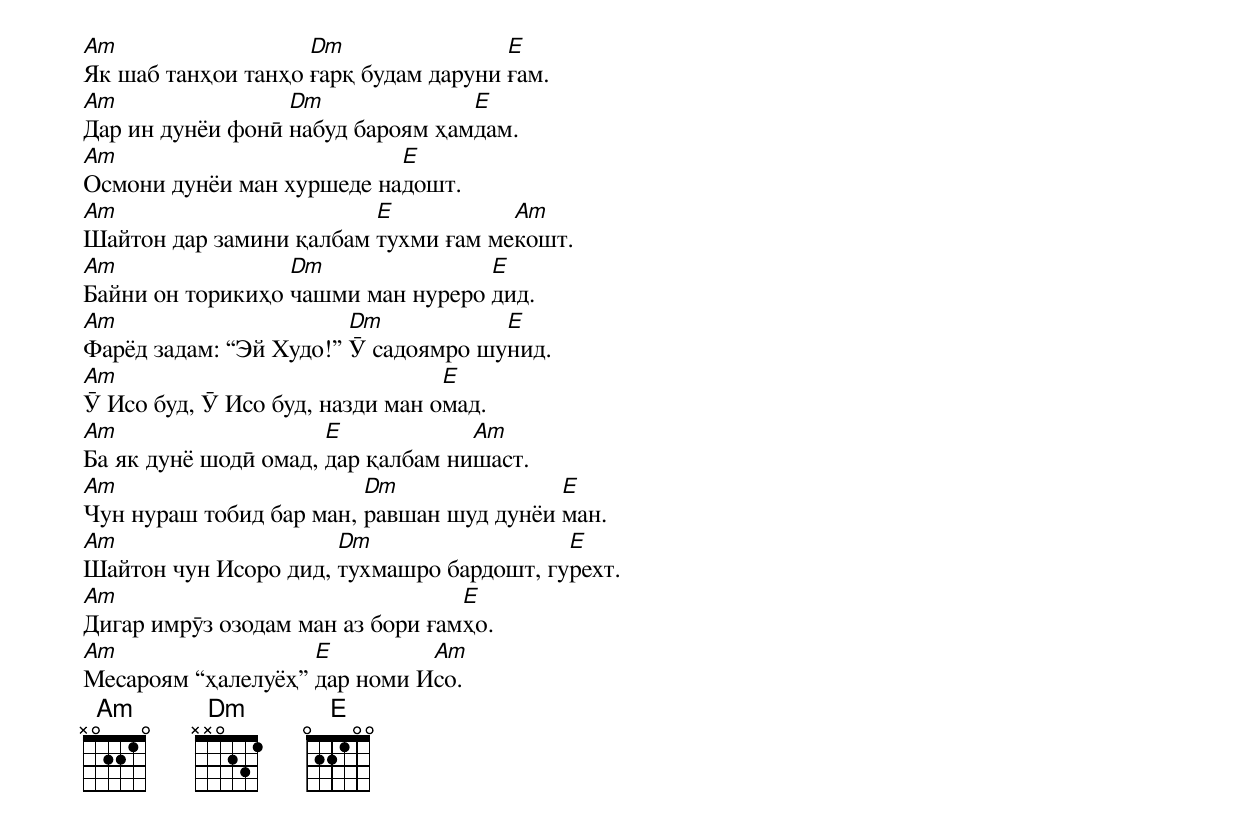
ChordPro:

[Am]Як шаб танҳои танҳо [Dm]ғарқ будам даруни [E]ғам.
[Am]Дар ин дунёи фонӣ [Dm]набуд бароям ҳам[E]дам.
[Am]Осмони дунёи ман хуршеде на[E]дошт.
[Am]Шайтон дар замини қалбам [E]тухми ғам ме[Am]кошт.
[Am]Байни он торикиҳо [Dm]чашми ман нуреро [E]дид.
[Am]Фарёд задам: “Эй Худо!” [Dm]Ӯ садоямро шу[E]нид.
[Am]Ӯ Исо буд, Ӯ Исо буд, назди ман о[E]мад.
[Am]Ба як дунё шодӣ омад, [E]дар қалбам ни[Am]шаст.
[Am]Чун нураш тобид бар ман, [Dm]равшан шуд дунёи [E]ман.
[Am]Шайтон чун Исоро дид, [Dm]тухмашро бардошт, гу[E]рехт.
[Am]Дигар имрӯз озодам ман аз бори ғам[E]ҳо.
[Am]Месароям “ҳалелуёҳ” [E]дар номи И[Am]со.
